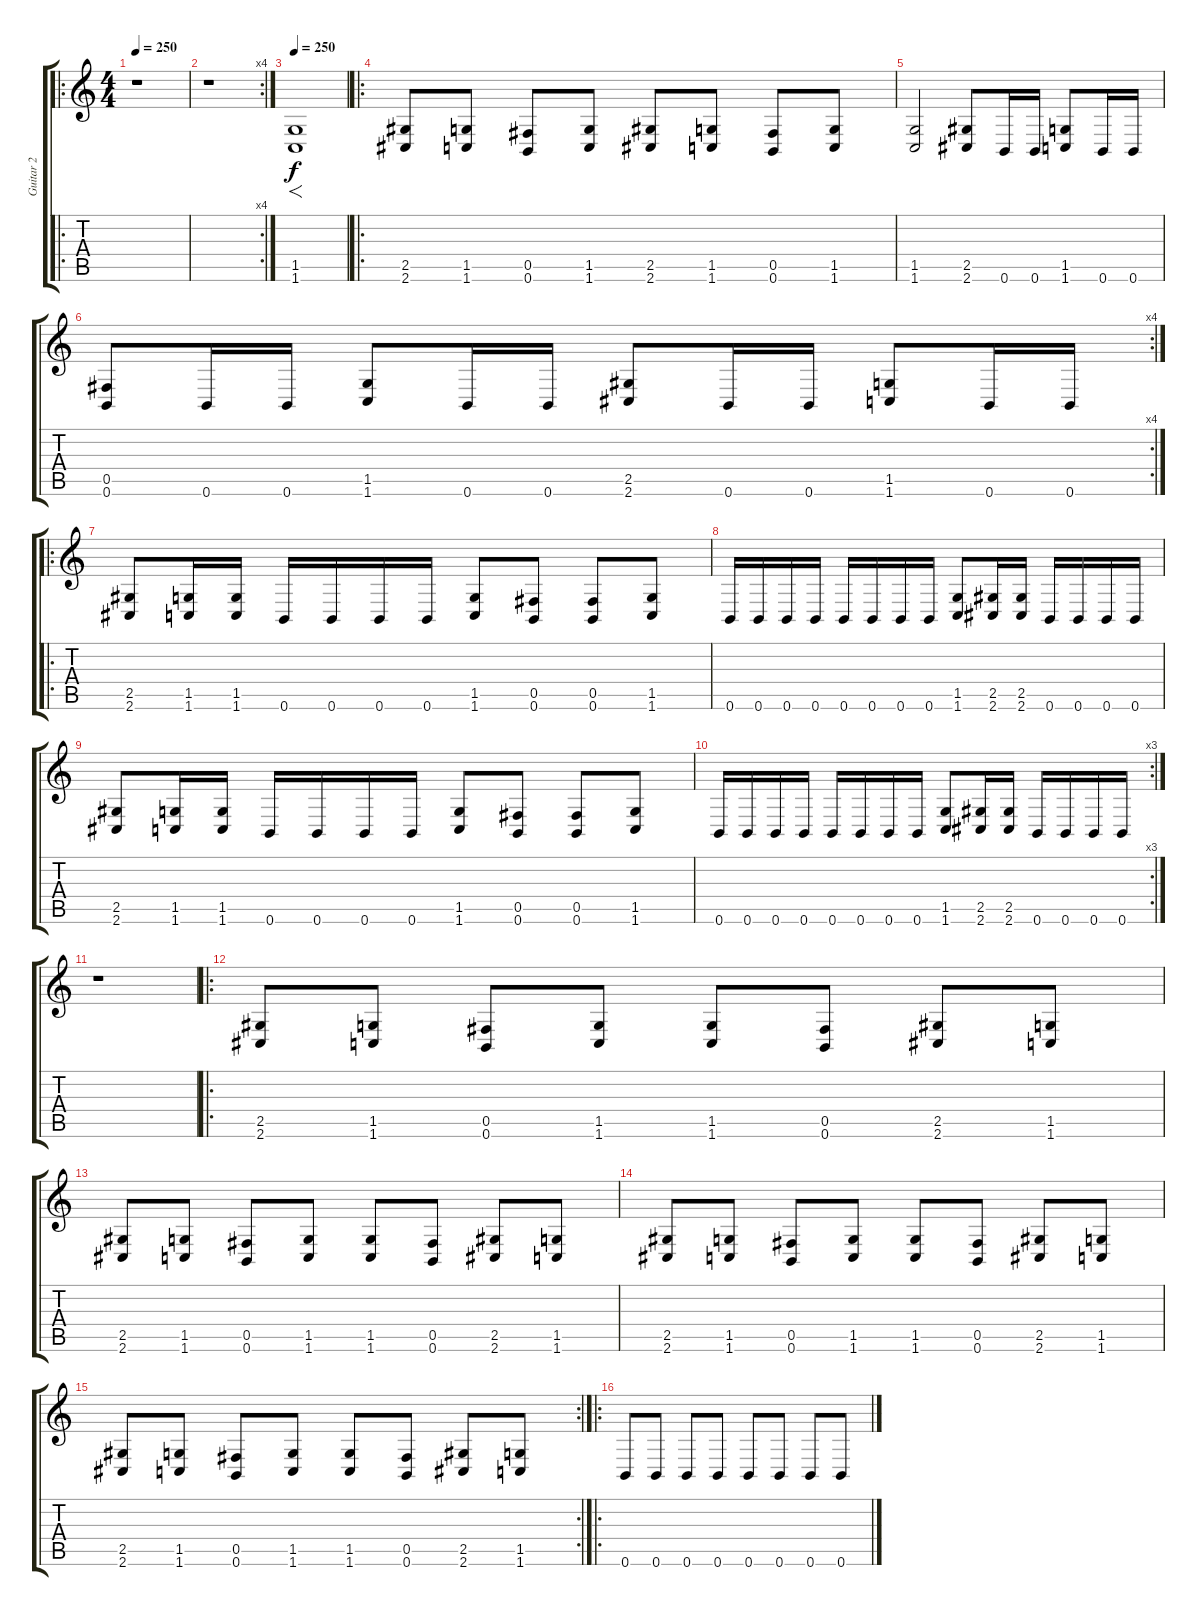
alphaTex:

\track ("Guitar 2" "Guitar 2") {instrument overdrivenguitar}
\staff {score tabs}
\tuning (Db4 Ab3 E3 B2 Gb2 B1) {hide}
\ro
\ts (4 4)
\tempo 250
\tempo 130
\tempo 250
\clef g2
\ks c
r.1{dy f instrument overdrivenguitar} |
\rc 4
r.1 |
\tempo 250
(1.5 1.6).1{f} |
\ro
(2.5 2.6).8 (1.5 1.6).8 (0.5 0.6).8 (1.5 1.6).8 (2.5 2.6).8 (1.5 1.6).8 (0.5 0.6).8 (1.5 1.6).8 |
(1.5 1.6).2 (2.5 2.6).8 0.6.16 0.6.16 (1.5 1.6).8 0.6.16 0.6.16 |
\rc 4
(0.5 0.6).8 0.6.16 0.6.16 (1.5 1.6).8 0.6.16 0.6.16 (2.5 2.6).8 0.6.16 0.6.16 (1.5 1.6).8 0.6.16 0.6.16 |
\ro
(2.5 2.6).8 (1.5 1.6).16 (1.5 1.6).16 0.6.16 0.6.16 0.6.16 0.6.16 (1.5 1.6).8 (0.5 0.6).8 (0.5 0.6).8 (1.5 1.6).8 |
0.6.16 0.6.16 0.6.16 0.6.16 0.6.16 0.6.16 0.6.16 0.6.16 (1.5 1.6).8 (2.5 2.6).16 (2.5 2.6).16 0.6.16 0.6.16 0.6.16 0.6.16 |
(2.5 2.6).8 (1.5 1.6).16 (1.5 1.6).16 0.6.16 0.6.16 0.6.16 0.6.16 (1.5 1.6).8 (0.5 0.6).8 (0.5 0.6).8 (1.5 1.6).8 |
\rc 3
0.6.16 0.6.16 0.6.16 0.6.16 0.6.16 0.6.16 0.6.16 0.6.16 (1.5 1.6).8 (2.5 2.6).16 (2.5 2.6).16 0.6.16 0.6.16 0.6.16 0.6.16 |
r.1 |
\ro
(2.5 2.6).8 (1.5 1.6).8 (0.5 0.6).8 (1.5 1.6).8 (1.5 1.6).8 (0.5 0.6).8 (2.5 2.6).8 (1.5 1.6).8 |
(2.5 2.6).8 (1.5 1.6).8 (0.5 0.6).8 (1.5 1.6).8 (1.5 1.6).8 (0.5 0.6).8 (2.5 2.6).8 (1.5 1.6).8 |
(2.5 2.6).8 (1.5 1.6).8 (0.5 0.6).8 (1.5 1.6).8 (1.5 1.6).8 (0.5 0.6).8 (2.5 2.6).8 (1.5 1.6).8 |
\rc 2
(2.5 2.6).8 (1.5 1.6).8 (0.5 0.6).8 (1.5 1.6).8 (1.5 1.6).8 (0.5 0.6).8 (2.5 2.6).8 (1.5 1.6).8 |
\ro
0.6.8 0.6.8 0.6.8 0.6.8 0.6.8 0.6.8 0.6.8 0.6.8
